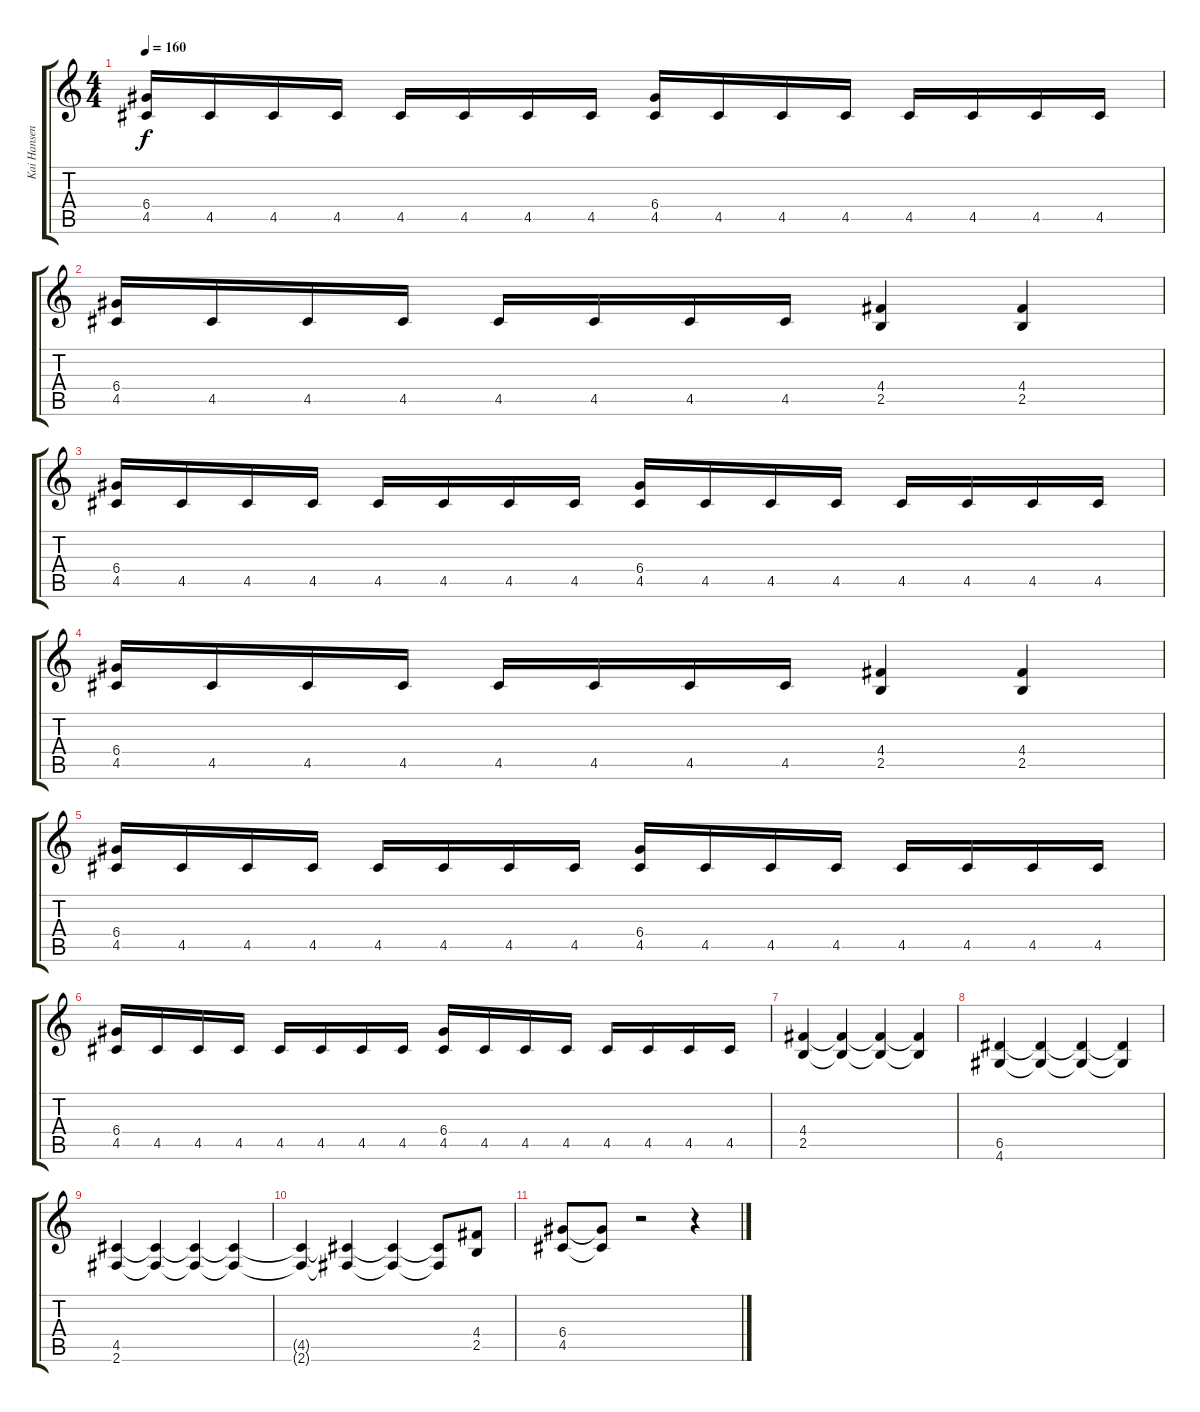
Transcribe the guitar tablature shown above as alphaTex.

\track ("Kai Hansen" "Kai Hansen") {instrument distortionguitar}
\staff {score tabs}
\tuning (E4 B3 G3 D3 A2 E2) {hide}
\ts (4 4)
\tempo 160
\clef g2
\ks c
(6.4 4.5).16{dy f} 4.5.16 4.5.16 4.5.16 4.5.16 4.5.16 4.5.16 4.5.16 (6.4 4.5).16 4.5.16 4.5.16 4.5.16 4.5.16 4.5.16 4.5.16 4.5.16 |
(6.4 4.5).16 4.5.16 4.5.16 4.5.16 4.5.16 4.5.16 4.5.16 4.5.16 (4.4 2.5).4 (4.4 2.5).4 |
(6.4 4.5).16 4.5.16 4.5.16 4.5.16 4.5.16 4.5.16 4.5.16 4.5.16 (6.4 4.5).16 4.5.16 4.5.16 4.5.16 4.5.16 4.5.16 4.5.16 4.5.16 |
(6.4 4.5).16 4.5.16 4.5.16 4.5.16 4.5.16 4.5.16 4.5.16 4.5.16 (4.4 2.5).4 (4.4 2.5).4 |
(6.4 4.5).16 4.5.16 4.5.16 4.5.16 4.5.16 4.5.16 4.5.16 4.5.16 (6.4 4.5).16 4.5.16 4.5.16 4.5.16 4.5.16 4.5.16 4.5.16 4.5.16 |
(6.4 4.5).16 4.5.16 4.5.16 4.5.16 4.5.16 4.5.16 4.5.16 4.5.16 (6.4 4.5).16 4.5.16 4.5.16 4.5.16 4.5.16 4.5.16 4.5.16 4.5.16 |
(4.4 2.5).4 (4.4{t} 2.5{t}).4 (4.4{t} 2.5{t}).4 (4.4{t} 2.5{t}).4 |
(6.5 4.6).4 (6.5{t} 4.6{t}).4 (6.5{t} 4.6{t}).4 (6.5{t} 4.6{t}).4 |
(4.5 2.6).4 (4.5{t} 2.6{t}).4 (4.5{t} 2.6{t}).4 (4.5{t} 2.6{t}).4 |
(4.5{t} 2.6{t}).4 (4.5{t} 2.6{t}).4 (4.5{t} 2.6{t}).4 (4.5{t} 2.6{t}).8 (4.4 2.5).8 |
(6.4 4.5).8 (6.4{t} 4.5{t}).8 r.2 r.4
